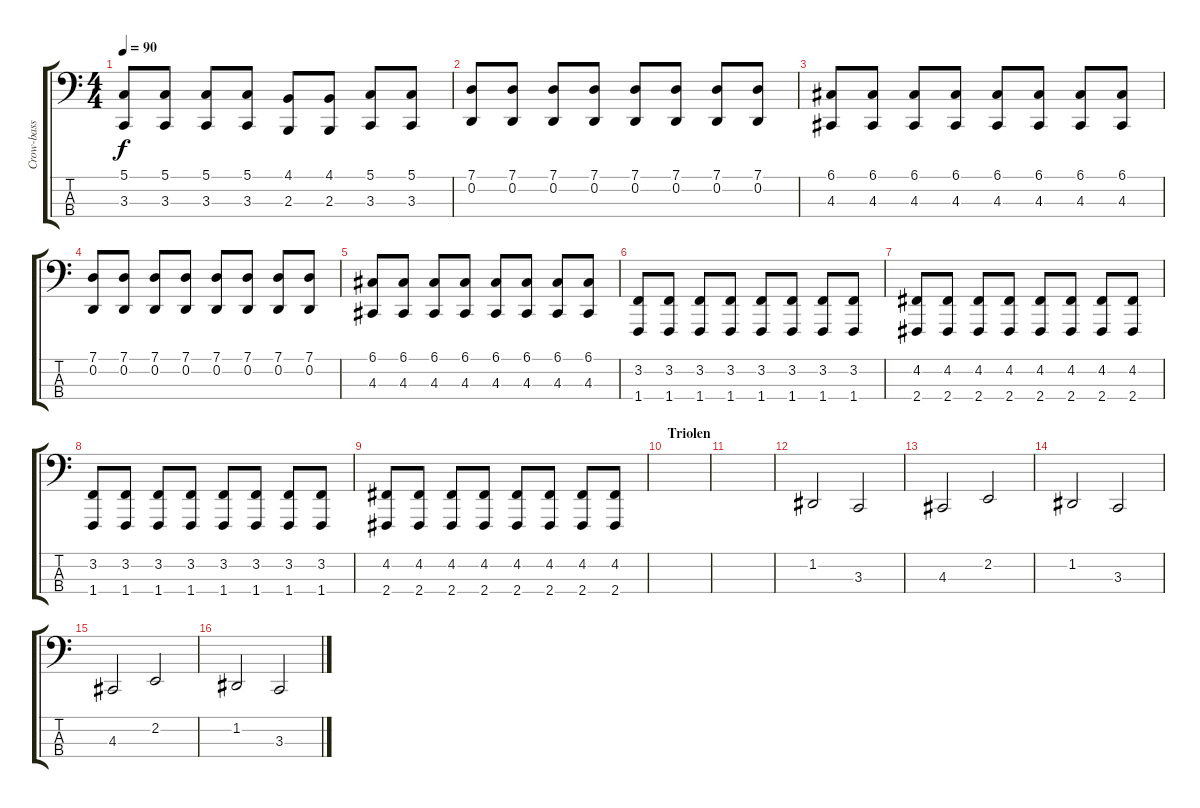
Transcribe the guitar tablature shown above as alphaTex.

\track ("Crow-bass strings" "Crow-bass ") {instrument stringensemble1}
\staff {score tabs}
\tuning (G2 D2 A1 E1) {hide}
\ts (4 4)
\tempo 90
\clef f4
\ks c
(5.1 3.3).8{dy f} (5.1 3.3).8 (5.1 3.3).8 (5.1 3.3).8 (4.1 2.3).8 (4.1 2.3).8 (5.1 3.3).8 (5.1 3.3).8 |
\section ("" "")
(7.1 0.2).8 (7.1 0.2).8 (7.1 0.2).8 (7.1 0.2).8 (7.1 0.2).8 (7.1 0.2).8 (7.1 0.2).8 (7.1 0.2).8 |
(6.1 4.3).8 (6.1 4.3).8 (6.1 4.3).8 (6.1 4.3).8 (6.1 4.3).8 (6.1 4.3).8 (6.1 4.3).8 (6.1 4.3).8 |
(7.1 0.2).8 (7.1 0.2).8 (7.1 0.2).8 (7.1 0.2).8 (7.1 0.2).8 (7.1 0.2).8 (7.1 0.2).8 (7.1 0.2).8 |
(6.1 4.3).8 (6.1 4.3).8 (6.1 4.3).8 (6.1 4.3).8 (6.1 4.3).8 (6.1 4.3).8 (6.1 4.3).8 (6.1 4.3).8 |
(3.2 1.4).8 (3.2 1.4).8 (3.2 1.4).8 (3.2 1.4).8 (3.2 1.4).8 (3.2 1.4).8 (3.2 1.4).8 (3.2 1.4).8 |
(4.2 2.4).8 (4.2 2.4).8 (4.2 2.4).8 (4.2 2.4).8 (4.2 2.4).8 (4.2 2.4).8 (4.2 2.4).8 (4.2 2.4).8 |
(3.2 1.4).8 (3.2 1.4).8 (3.2 1.4).8 (3.2 1.4).8 (3.2 1.4).8 (3.2 1.4).8 (3.2 1.4).8 (3.2 1.4).8 |
(4.2 2.4).8 (4.2 2.4).8 (4.2 2.4).8 (4.2 2.4).8 (4.2 2.4).8 (4.2 2.4).8 (4.2 2.4).8 (4.2 2.4).8 |
\section ("" "Triolen")
|
|
1.2.2{volume 8} 3.3.2 |
4.3.2 2.2.2 |
1.2.2{volume 9} 3.3.2 |
4.3.2 2.2.2 |
1.2.2{volume 9} 3.3.2
